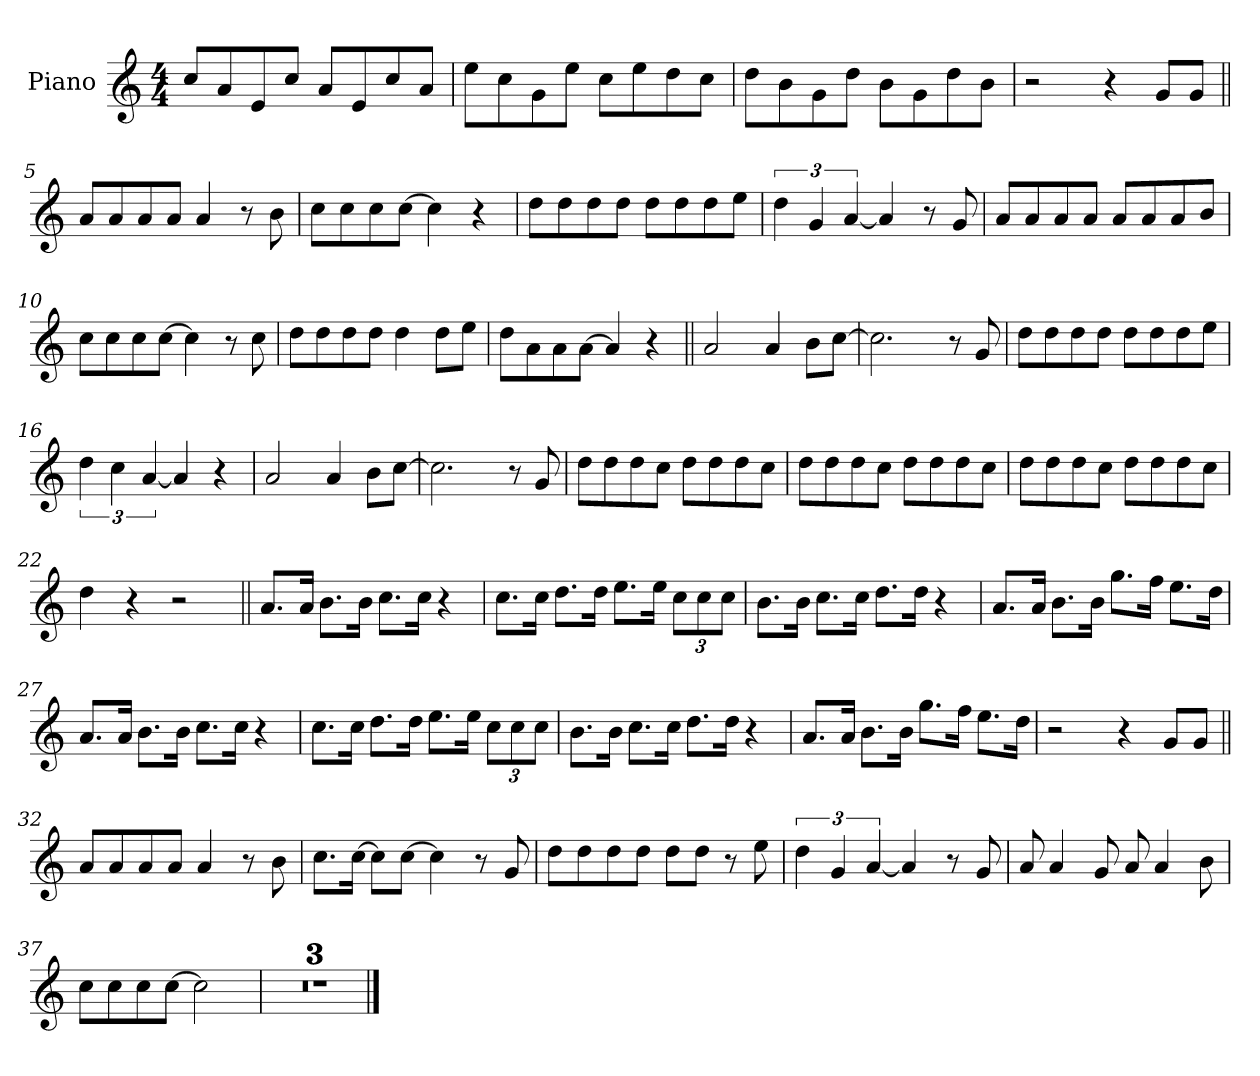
**kern
*part1
*staff1
*I"Piano
*I'Pno.
*clefG2
*k[]
*M4/4
*MM125
=1
8cc!L
8a!
8e!
8cc!J
8a!L
8e!
8cc!
8a!J
=2
8ee!L
8cc!
8g!
8ee!J
8cc!L
8ee!
8dd!
8cc!J
=3
8dd!L
8b!
8g!
8dd!J
8b!L
8g!
8dd!
8b!J
=4
2r
4r
8gL
8gJ
=5||
8aL
8a
8a
8aJ
4a
8r
8b
=6
8ccL
8cc
8cc
[8ccJ
4cc]
4r
=7
8ddL
8dd
8dd
8ddJ
8ddL
8dd
8dd
8eeJ
=8
6dd
6g
[6a
4a]
8r
8g
=9
8aL
8a
8a
8aJ
8aL
8a
8a
8bJ
=10
8ccL
8cc
8cc
[8ccJ
4cc]
8r
8cc
=11
8ddL
8dd
8dd
8ddJ
4dd
8ddL
8eeJ
=12
8ddL
8a
8a
[8aJ
4a]
4r
=13||
2a
4a
8bL
[8ccJ
=14
2.cc]
8r
8g
=15
8ddL
8dd
8dd
8ddJ
8ddL
8dd
8dd
8eeJ
=16
6dd
6cc
[6a
4a]
4r
=17
2a
4a
8bL
[8ccJ
=18
2.cc]
8r
8g
=19
8ddL
8dd
8dd
8ccJ
8ddL
8dd
8dd
8ccJ
=20
8ddL
8dd
8dd
8ccJ
8ddL
8dd
8dd
8ccJ
=21
8ddL
8dd
8dd
8ccJ
8ddL
8dd
8dd
8ccJ
=22
4dd
4r
2r
=23||
8.aL
16aJk
8.bL
16bJk
8.ccL
16ccJk
4r
=24
8.ccL
16ccJk
8.ddL
16ddJk
8.eeL
16eeJk
*Xbrackettup
12ccL
12cc
12ccJ
=25
8.bL
16bJk
8.ccL
16ccJk
8.ddL
16ddJk
4r
=26
8.aL
16aJk
8.bL
16bJk
8.ggL
16ffJk
8.eeL
16ddJk
=27
8.aL
16aJk
8.bL
16bJk
8.ccL
16ccJk
4r
=28
8.ccL
16ccJk
8.ddL
16ddJk
8.eeL
16eeJk
12ccL
12cc
12ccJ
=29
8.bL
16bJk
8.ccL
16ccJk
8.ddL
16ddJk
4r
=30
8.aL
16aJk
8.bL
16bJk
8.ggL
16ffJk
8.eeL
16ddJk
=31
2r
4r
8gL
8gJ
=32||
8aL
8a
8a
8aJ
4a
8r
8b
=33
8.ccL
[16ccJk
8ccL]
[8ccJ
4cc]
8r
8g
=34
8ddL
8dd
8dd
8ddJ
8ddL
8ddJ
8r
8ee
=35
*brackettup
6dd
6g
[6a
4a]
8r
8g
=36
8a
4a
8g
8a
4a
8b
=37
8ccL
8cc
8cc
[8ccJ
2cc]
=38
1r
=39
1r
=40
1r
==
*-
